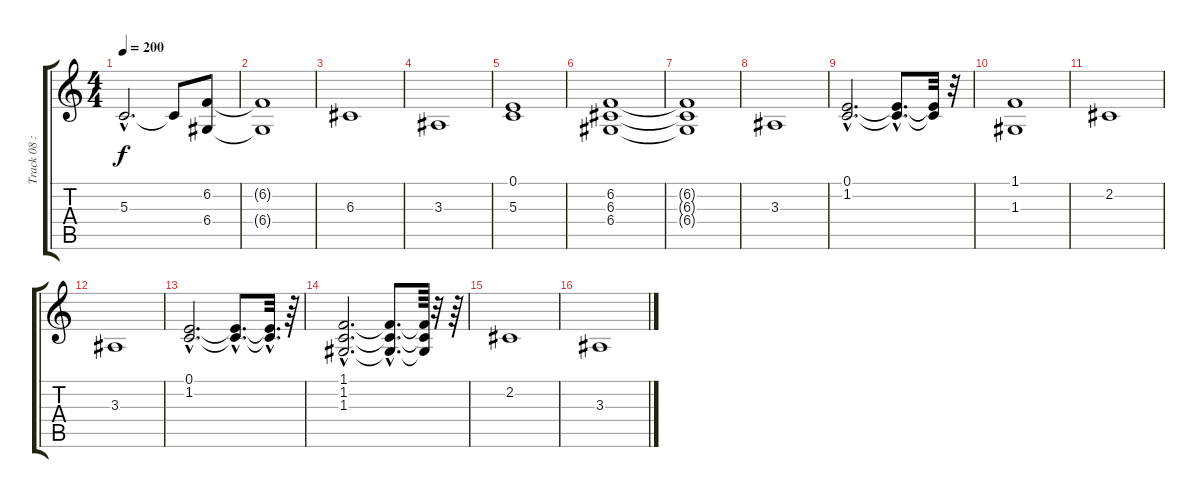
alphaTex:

\track ("Track 08 : unspecified" "Track 08 :") {instrument stringensemble1}
\staff {score tabs}
\tuning (E4 B3 G3 D3 A2 E2) {hide}
\ts (4 4)
\tempo 200
\clef g2
\ks c
5.3{hac}.2{d dy f} 5.3{t}.8 (6.2 6.4).8 |
(6.2{t} 6.4{t}).1 |
6.3.1 |
3.3.1 |
(0.1 5.3).1 |
(6.2 6.3 6.4).1 |
(6.2{t} 6.3{t} 6.4{t}).1 |
3.3.1 |
(0.1{hac} 1.2{hac}).2{d} (0.1{hac t} 1.2{hac t}).8{d} (0.1{t} 1.2{t}).32 r.32 |
(1.1 1.3).1 |
2.2.1 |
3.3.1 |
(0.1{hac} 1.2{hac}).2{d} (0.1{hac t} 1.2{hac t}).8{d} (0.1{hac t} 1.2{hac t}).32{d} r.64 |
(1.1{hac} 1.2{hac} 1.3{hac}).2{d} (1.1{hac t} 1.2{hac t} 1.3{hac t}).8{d} (1.1{t} 1.2{t} 1.3{t}).64 r.32 r.64 |
2.2.1 |
3.3.1
